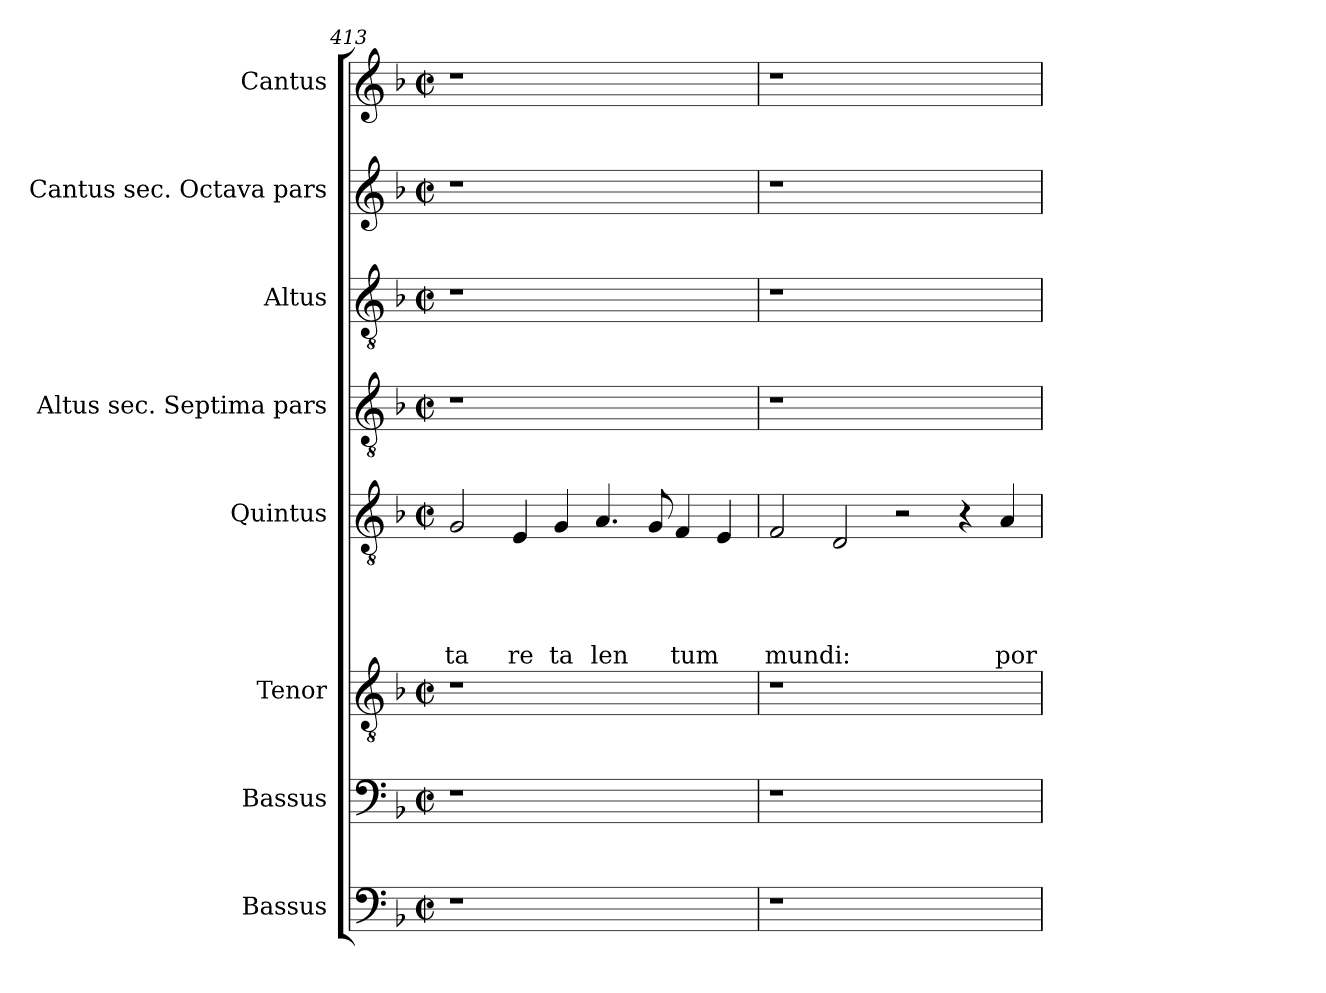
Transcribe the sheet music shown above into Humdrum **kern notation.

**kern	**kern	**kern	**kern	**text	**text	**text	**text	**text	**kern	**kern	**kern	**kern
*part8	*part7	*part6	*part5	*part5	*part5	*part5	*part5	*part5	*part4	*part3	*part2	*part1
*staff8	*staff7	*staff6	*staff5	*staff5	*staff5	*staff5	*staff5	*staff5	*staff4	*staff3	*staff2	*staff1
*I"Bassus	*I"Bassus	*I"Tenor	*I"Quintus	*	*	*	*	*	*I"Altus sec. Septima pars	*I"Altus	*I"Cantus sec. Octava pars	*I"Cantus
*	*I'Bassus	*I'Tenor	*I'Quintus	*	*	*	*	*	*	*I'Altus	*	*I'Cantus
*clefF4	*clefF4	*clefGv2	*clefGv2	*	*	*	*	*	*clefGv2	*clefGv2	*clefG2	*clefG2
*k[b-]	*k[b-]	*k[b-]	*k[b-]	*	*	*	*	*	*k[b-]	*k[b-]	*k[b-]	*k[b-]
*F:	*F:	*F:	*F:	*	*	*	*	*	*F:	*F:	*F:	*F:
*M2/2	*M2/2	*M2/2	*M2/2	*	*	*	*	*	*M2/2	*M2/2	*M2/2	*M2/2
*met(c|)	*met(c|)	*met(c|)	*met(c|)	*	*	*	*	*	*met(c|)	*met(c|)	*met(c|)	*met(c|)
=413	=413	=413	=413	=413	=413	=413	=413	=413	=413	=413	=413	=413
!	!	!	!	!	!	!	!	!LO:LY:b	!	!	!	!
1r	1r	1r	2G/	.	.	.	.	ta	1r	1r	1r	1r
!	!	!	!	!	!	!	!	!LO:LY:b	!	!	!	!
.	.	.	4E/	.	.	.	.	re	.	.	.	.
!	!	!	!	!	!	!	!	!LO:LY:b	!	!	!	!
.	.	.	4G/	.	.	.	.	ta	.	.	.	.
!	!	!	!	!	!	!	!	!LO:LY:b	!	!	!	!
1ryy	1ryy	1ryy	4.A/	.	.	.	.	len	1ryy	1ryy	1ryy	1ryy
.	.	.	8G/	.	.	.	.	.	.	.	.	.
!	!	!	!	!	!	!	!	!LO:LY:b	!	!	!	!
.	.	.	4F/	.	.	.	.	tum	.	.	.	.
.	.	.	4E/	.	.	.	.	.	.	.	.	.
=414	=414	=414	=414	=414	=414	=414	=414	=414	=414	=414	=414	=414
!	!	!	!	!	!	!	!	!LO:LY:b	!	!	!	!
1r	1r	1r	2F/	.	.	.	.	mundi:	1r	1r	1r	1r
.	.	.	2D/	.	.	.	.	.	.	.	.	.
1ryy	1ryy	1ryy	2r	.	.	.	.	.	1ryy	1ryy	1ryy	1ryy
.	.	.	4r	.	.	.	.	.	.	.	.	.
!	!	!	!	!	!	!	!	!LO:LY:b	!	!	!	!
.	.	.	4A/	.	.	.	.	por	.	.	.	.
=	=	=	=	=	=	=	=	=	=	=	=	=
*-	*-	*-	*-	*-	*-	*-	*-	*-	*-	*-	*-	*-
